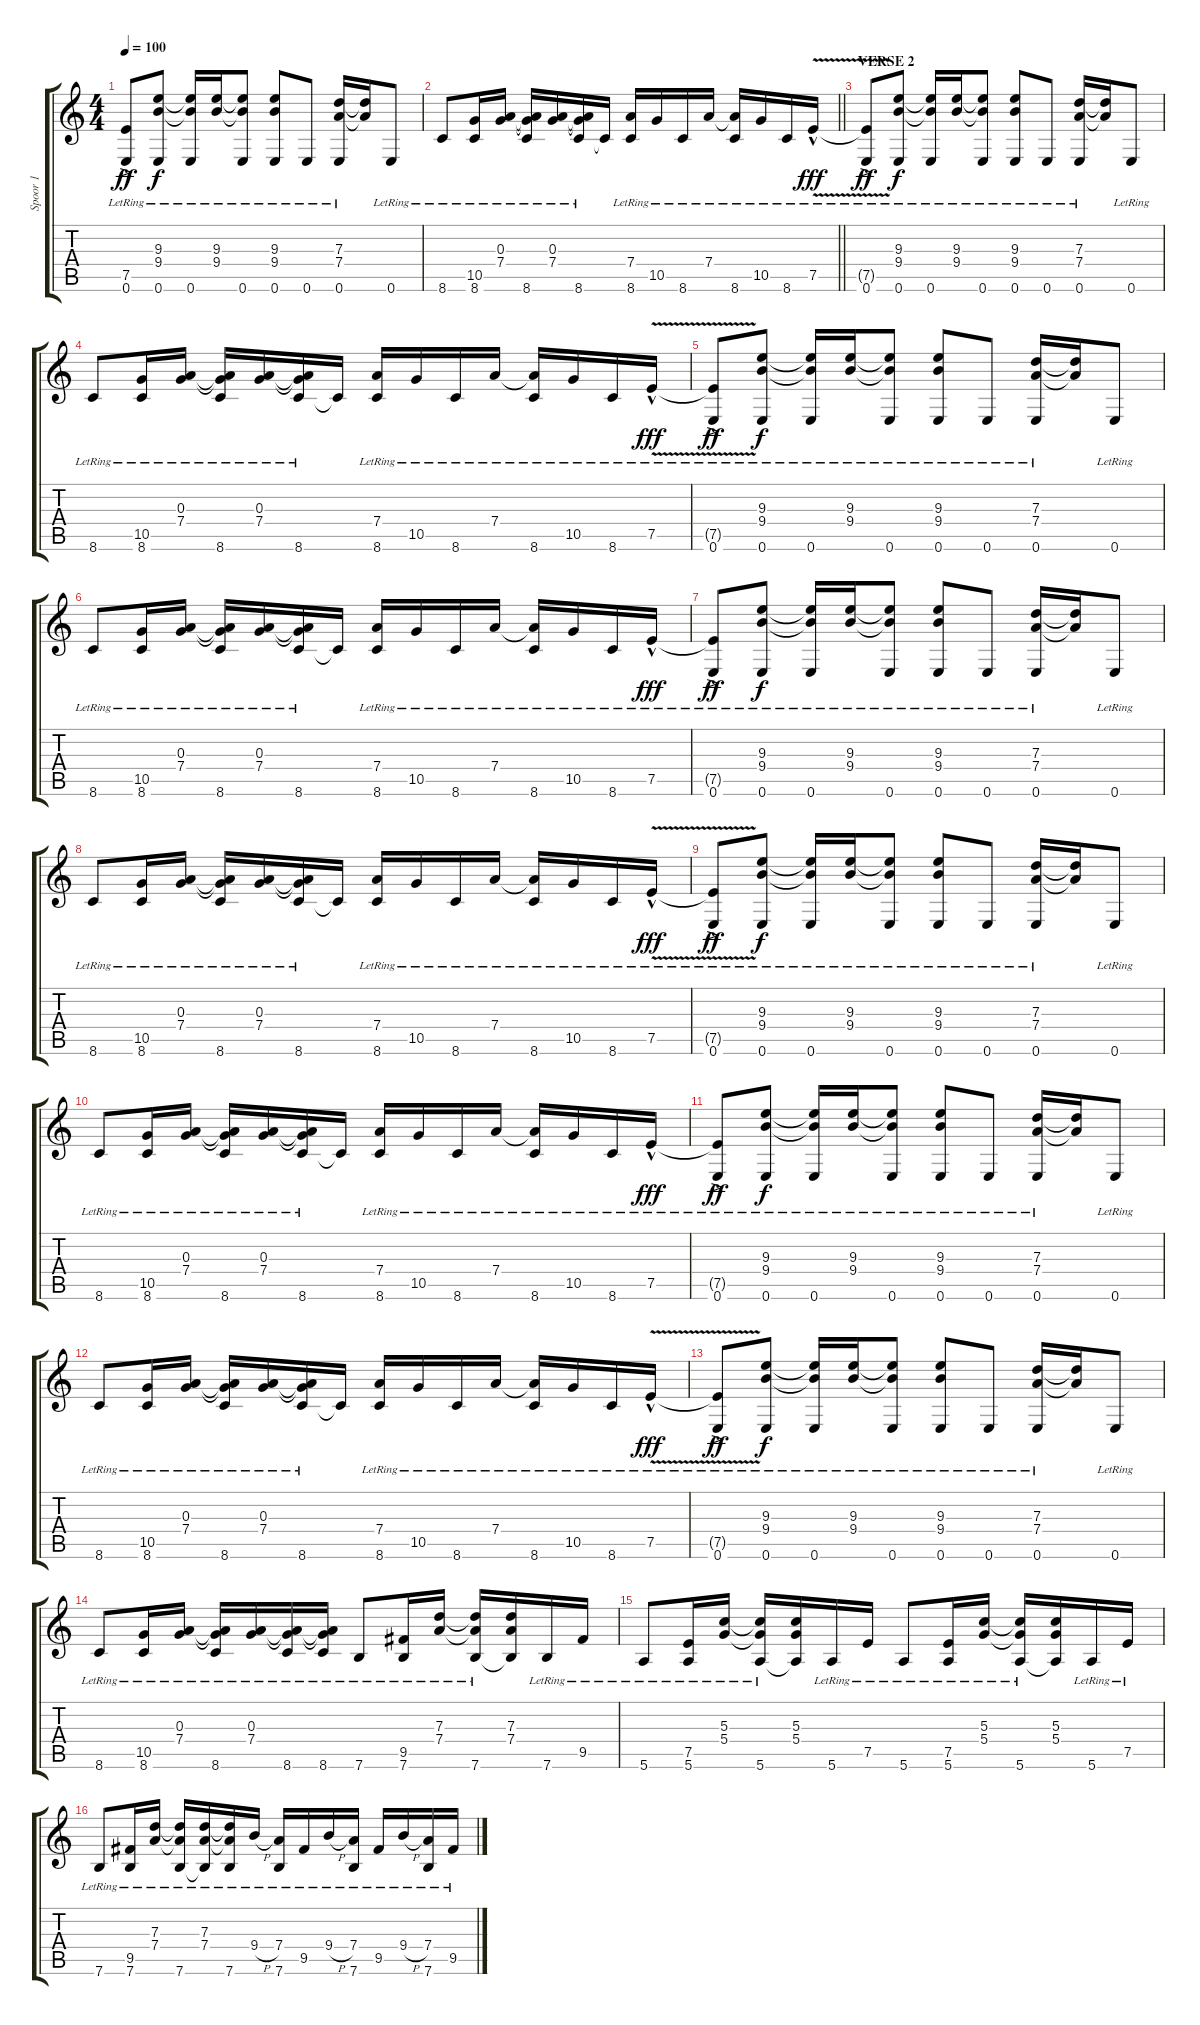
\track ("Spoor 1" "Spoor 1") {instrument acousticguitarsteel}
\staff {score tabs}
\tuning (E4 B3 G3 D3 A2 E2) {hide}
\ts (4 4)
\tempo 100
\clef g2
\ks c
(7.5{t} 0.6{ac lr}).8{dy ff} (9.3{lr} 9.4{lr} 0.6{lr}).8{dy f} (9.3{t} 9.4{t} 0.6{lr}).16 (9.3{lr} 9.4{lr}).16 (9.3{t} 9.4{t} 0.6{lr}).8 (9.3{lr} 9.4{lr} 0.6{lr}).8 0.6{lr}.8 (7.3{lr} 7.4{lr} 0.6{lr}).16 (7.3{t} 7.4{t}).16 0.6{lr}.8 |
\barLineRight lightlight
8.6{lr}.8 (10.5{lr} 8.6{lr}).16 (0.3{lr} 7.4{lr}).16 (0.3{t} 7.4{t} 8.6{lr}).16 (0.3{lr} 7.4{lr}).16 (0.3{t} 7.4{t} 8.6{lr}).16 8.6{t}.16 (7.4{lr} 8.6{lr}).16 10.5{lr}.16 8.6{lr}.16 7.4{lr}.16 (7.4{t} 8.6{lr}).16 10.5{lr}.16 8.6{lr}.16 7.5{v hac lr}.16{dy fff} |
\section ("" "VERSE 2")
(7.5{t} 0.6{ac lr}).8{dy ff} (9.3{lr} 9.4{lr} 0.6{lr}).8{dy f} (9.3{t} 9.4{t} 0.6{lr}).16 (9.3{lr} 9.4{lr}).16 (9.3{t} 9.4{t} 0.6{lr}).8 (9.3{lr} 9.4{lr} 0.6{lr}).8 0.6{lr}.8 (7.3{lr} 7.4{lr} 0.6{lr}).16 (7.3{t} 7.4{t}).16 0.6{lr}.8 |
8.6{lr}.8 (10.5{lr} 8.6{lr}).16 (0.3{lr} 7.4{lr}).16 (0.3{t} 7.4{t} 8.6{lr}).16 (0.3{lr} 7.4{lr}).16 (0.3{t} 7.4{t} 8.6{lr}).16 8.6{t}.16 (7.4{lr} 8.6{lr}).16 10.5{lr}.16 8.6{lr}.16 7.4{lr}.16 (7.4{t} 8.6{lr}).16 10.5{lr}.16 8.6{lr}.16 7.5{v hac lr}.16{dy fff} |
(7.5{t} 0.6{ac lr}).8{dy ff} (9.3{lr} 9.4{lr} 0.6{lr}).8{dy f} (9.3{t} 9.4{t} 0.6{lr}).16 (9.3{lr} 9.4{lr}).16 (9.3{t} 9.4{t} 0.6{lr}).8 (9.3{lr} 9.4{lr} 0.6{lr}).8 0.6{lr}.8 (7.3{lr} 7.4{lr} 0.6{lr}).16 (7.3{t} 7.4{t}).16 0.6{lr}.8 |
8.6{lr}.8 (10.5{lr} 8.6{lr}).16 (0.3{lr} 7.4{lr}).16 (0.3{t} 7.4{t} 8.6{lr}).16 (0.3{lr} 7.4{lr}).16 (0.3{t} 7.4{t} 8.6{lr}).16 8.6{t}.16 (7.4{lr} 8.6{lr}).16 10.5{lr}.16 8.6{lr}.16 7.4{lr}.16 (7.4{t} 8.6{lr}).16 10.5{lr}.16 8.6{lr}.16 7.5{hac lr}.16{dy fff} |
(7.5{t} 0.6{ac lr}).8{dy ff} (9.3{lr} 9.4{lr} 0.6{lr}).8{dy f} (9.3{t} 9.4{t} 0.6{lr}).16 (9.3{lr} 9.4{lr}).16 (9.3{t} 9.4{t} 0.6{lr}).8 (9.3{lr} 9.4{lr} 0.6{lr}).8 0.6{lr}.8 (7.3{lr} 7.4{lr} 0.6{lr}).16 (7.3{t} 7.4{t}).16 0.6{lr}.8 |
8.6{lr}.8 (10.5{lr} 8.6{lr}).16 (0.3{lr} 7.4{lr}).16 (0.3{t} 7.4{t} 8.6{lr}).16 (0.3{lr} 7.4{lr}).16 (0.3{t} 7.4{t} 8.6{lr}).16 8.6{t}.16 (7.4{lr} 8.6{lr}).16 10.5{lr}.16 8.6{lr}.16 7.4{lr}.16 (7.4{t} 8.6{lr}).16 10.5{lr}.16 8.6{lr}.16 7.5{v hac lr}.16{dy fff} |
(7.5{t} 0.6{ac lr}).8{dy ff} (9.3{lr} 9.4{lr} 0.6{lr}).8{dy f} (9.3{t} 9.4{t} 0.6{lr}).16 (9.3{lr} 9.4{lr}).16 (9.3{t} 9.4{t} 0.6{lr}).8 (9.3{lr} 9.4{lr} 0.6{lr}).8 0.6{lr}.8 (7.3{lr} 7.4{lr} 0.6{lr}).16 (7.3{t} 7.4{t}).16 0.6{lr}.8 |
8.6{lr}.8 (10.5{lr} 8.6{lr}).16 (0.3{lr} 7.4{lr}).16 (0.3{t} 7.4{t} 8.6{lr}).16 (0.3{lr} 7.4{lr}).16 (0.3{t} 7.4{t} 8.6{lr}).16 8.6{t}.16 (7.4{lr} 8.6{lr}).16 10.5{lr}.16 8.6{lr}.16 7.4{lr}.16 (7.4{t} 8.6{lr}).16 10.5{lr}.16 8.6{lr}.16 7.5{hac lr}.16{dy fff} |
(7.5{t} 0.6{ac lr}).8{dy ff} (9.3{lr} 9.4{lr} 0.6{lr}).8{dy f} (9.3{t} 9.4{t} 0.6{lr}).16 (9.3{lr} 9.4{lr}).16 (9.3{t} 9.4{t} 0.6{lr}).8 (9.3{lr} 9.4{lr} 0.6{lr}).8 0.6{lr}.8 (7.3{lr} 7.4{lr} 0.6{lr}).16 (7.3{t} 7.4{t}).16 0.6{lr}.8 |
8.6{lr}.8 (10.5{lr} 8.6{lr}).16 (0.3{lr} 7.4{lr}).16 (0.3{t} 7.4{t} 8.6{lr}).16 (0.3{lr} 7.4{lr}).16 (0.3{t} 7.4{t} 8.6{lr}).16 8.6{t}.16 (7.4{lr} 8.6{lr}).16 10.5{lr}.16 8.6{lr}.16 7.4{lr}.16 (7.4{t} 8.6{lr}).16 10.5{lr}.16 8.6{lr}.16 7.5{v hac lr}.16{dy fff} |
(7.5{t} 0.6{ac lr}).8{dy ff} (9.3{lr} 9.4{lr} 0.6{lr}).8{dy f} (9.3{t} 9.4{t} 0.6{lr}).16 (9.3{lr} 9.4{lr}).16 (9.3{t} 9.4{t} 0.6{lr}).8 (9.3{lr} 9.4{lr} 0.6{lr}).8 0.6{lr}.8 (7.3{lr} 7.4{lr} 0.6{lr}).16 (7.3{t} 7.4{t}).16 0.6{lr}.8 |
8.6{lr}.8 (10.5{lr} 8.6{lr}).16 (0.3{lr} 7.4{lr}).16 (0.3{t} 7.4{t} 8.6{lr}).16 (0.3{lr} 7.4{lr}).16 (0.3{t} 7.4{t} 8.6{lr}).16 (0.3{t} 7.4{t} 8.6{lr}).16 7.6{lr}.8 (9.5{lr} 7.6{lr}).16 (7.3{lr} 7.4{lr}).16 (7.3{t} 7.4{t} 7.6{lr}).16 (7.3 7.4 7.6{t}).16 7.6{lr}.16 9.5{lr}.16 |
5.6{lr}.8 (7.5{lr} 5.6{lr}).16 (5.3{lr} 5.4{lr}).16 (5.3{t} 5.4{t} 5.6{lr}).16 (5.3 5.4 5.6{t}).16 5.6{lr}.16 7.5{lr}.16 5.6{lr}.8 (7.5{lr} 5.6{lr}).16 (5.3{lr} 5.4{lr}).16 (5.3{t} 5.4{t} 5.6{lr}).16 (5.3 5.4 5.6{t}).16 5.6{lr}.16 7.5{lr}.16 |
7.6{lr}.8 (9.5{lr} 7.6{lr}).16 (7.3{lr} 7.4{lr}).16 (7.3{t} 7.4{t} 7.6{lr}).16 (7.3{lr} 7.4{lr} 7.6{t}).16 (7.3{t} 7.4{t} 7.6{lr}).16 9.4{h lr}.16 (7.4{lr} 7.6{lr}).16 9.5{lr}.16 9.4{h lr}.16 (7.4{lr} 7.6{lr}).16 9.5{lr}.16 9.4{h lr}.16 (7.4{lr} 7.6{lr}).16 9.5{lr}.16
